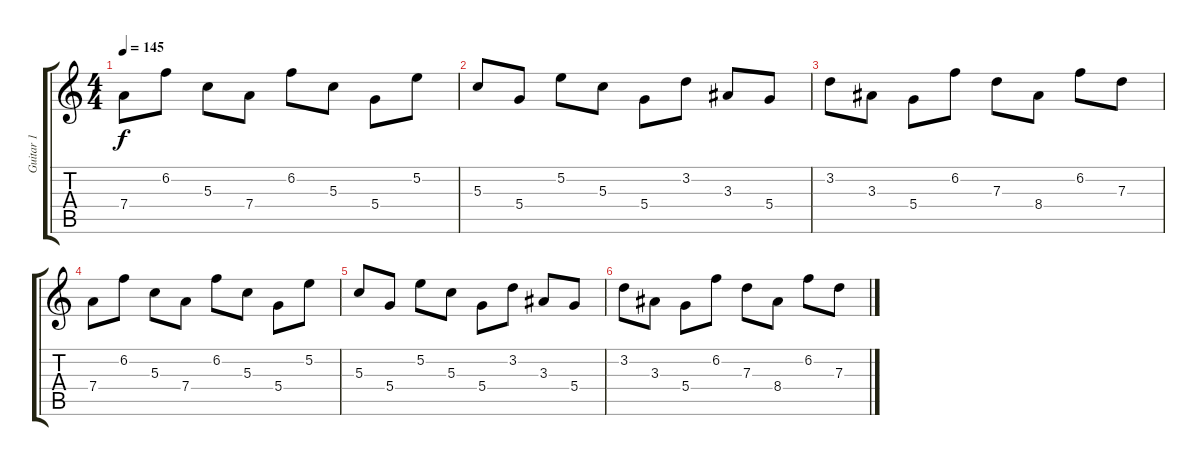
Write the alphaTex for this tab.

\track ("Guitar 1" "Guitar 1") {instrument distortionguitar}
\staff {score tabs}
\tuning (E4 B3 G3 D3 A2 E2) {hide}
\ts (4 4)
\tempo 145
\clef g2
\ks c
7.4.8{dy f} 6.2.8 5.3.8 7.4.8 6.2.8 5.3.8 5.4.8 5.2.8 |
5.3.8 5.4.8 5.2.8 5.3.8 5.4.8 3.2.8 3.3.8 5.4.8 |
3.2.8 3.3.8 5.4.8 6.2.8 7.3.8 8.4.8 6.2.8 7.3.8 |
7.4.8 6.2.8 5.3.8 7.4.8 6.2.8 5.3.8 5.4.8 5.2.8 |
5.3.8 5.4.8 5.2.8 5.3.8 5.4.8 3.2.8 3.3.8 5.4.8 |
3.2.8 3.3.8 5.4.8 6.2.8 7.3.8 8.4.8 6.2.8 7.3.8
